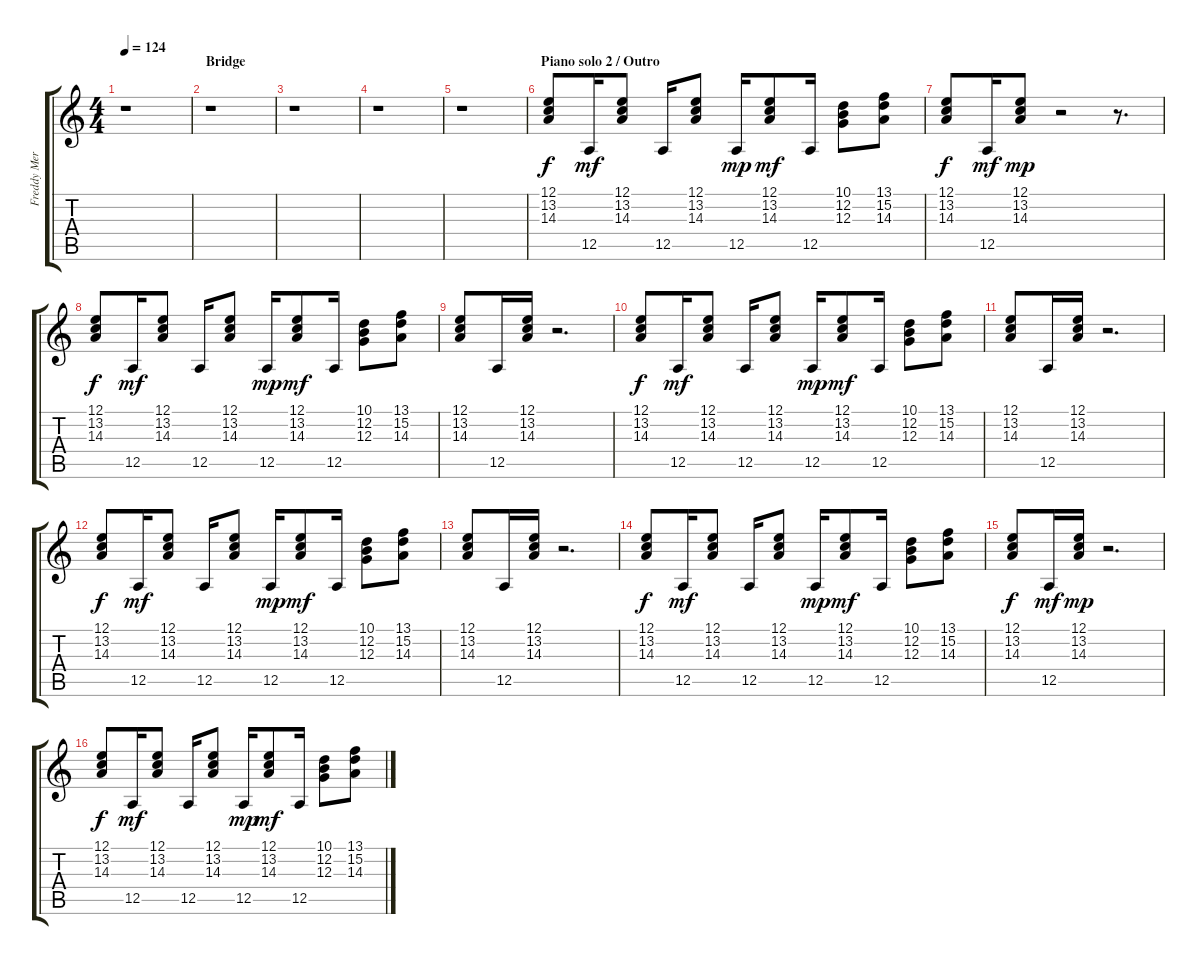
\track ("Freddy Mercury / Lead piano" "Freddy Mer") {instrument electricgrandpiano}
\staff {score tabs}
\tuning (E4 B3 G3 D3 A2 E2) {hide}
\ts (4 4)
\tempo 124
\clef g2
\ks c
r.1{dy f} |
\section ("" "Bridge")
r.1 |
r.1 |
r.1 |
r.1 |
\section ("" "Piano solo 2 / Outro")
(12.1 13.2 14.3).8 12.5.16{dy mf} (12.1 13.2 14.3).8 12.5.16 (12.1 13.2 14.3).8 12.5.16{dy mp} (12.1 13.2 14.3).8{dy mf} 12.5.16 (10.1 12.2 12.3).8 (13.1 15.2 14.3).8 |
(12.1 13.2 14.3).8{dy f} 12.5.16{dy mf} (12.1 13.2 14.3).8{dy mp} r.2 r.8{d} |
(12.1 13.2 14.3).8{dy f} 12.5.16{dy mf} (12.1 13.2 14.3).8 12.5.16 (12.1 13.2 14.3).8 12.5.16{dy mp} (12.1 13.2 14.3).8{dy mf} 12.5.16 (10.1 12.2 12.3).8 (13.1 15.2 14.3).8 |
(12.1 13.2 14.3).8 12.5.16 (12.1 13.2 14.3).16 r.2{d} |
(12.1 13.2 14.3).8{dy f} 12.5.16{dy mf} (12.1 13.2 14.3).8 12.5.16 (12.1 13.2 14.3).8 12.5.16{dy mp} (12.1 13.2 14.3).8{dy mf} 12.5.16 (10.1 12.2 12.3).8 (13.1 15.2 14.3).8 |
(12.1 13.2 14.3).8 12.5.16 (12.1 13.2 14.3).16 r.2{d} |
(12.1 13.2 14.3).8{dy f} 12.5.16{dy mf} (12.1 13.2 14.3).8 12.5.16 (12.1 13.2 14.3).8 12.5.16{dy mp} (12.1 13.2 14.3).8{dy mf} 12.5.16 (10.1 12.2 12.3).8 (13.1 15.2 14.3).8 |
(12.1 13.2 14.3).8 12.5.16 (12.1 13.2 14.3).16 r.2{d} |
(12.1 13.2 14.3).8{dy f} 12.5.16{dy mf} (12.1 13.2 14.3).8 12.5.16 (12.1 13.2 14.3).8 12.5.16{dy mp} (12.1 13.2 14.3).8{dy mf} 12.5.16 (10.1 12.2 12.3).8 (13.1 15.2 14.3).8 |
(12.1 13.2 14.3).8{dy f} 12.5.16{dy mf} (12.1 13.2 14.3).16{dy mp} r.2{d} |
(12.1 13.2 14.3).8{dy f} 12.5.16{dy mf} (12.1 13.2 14.3).8 12.5.16 (12.1 13.2 14.3).8 12.5.16{dy mp} (12.1 13.2 14.3).8{dy mf} 12.5.16 (10.1 12.2 12.3).8 (13.1 15.2 14.3).8
